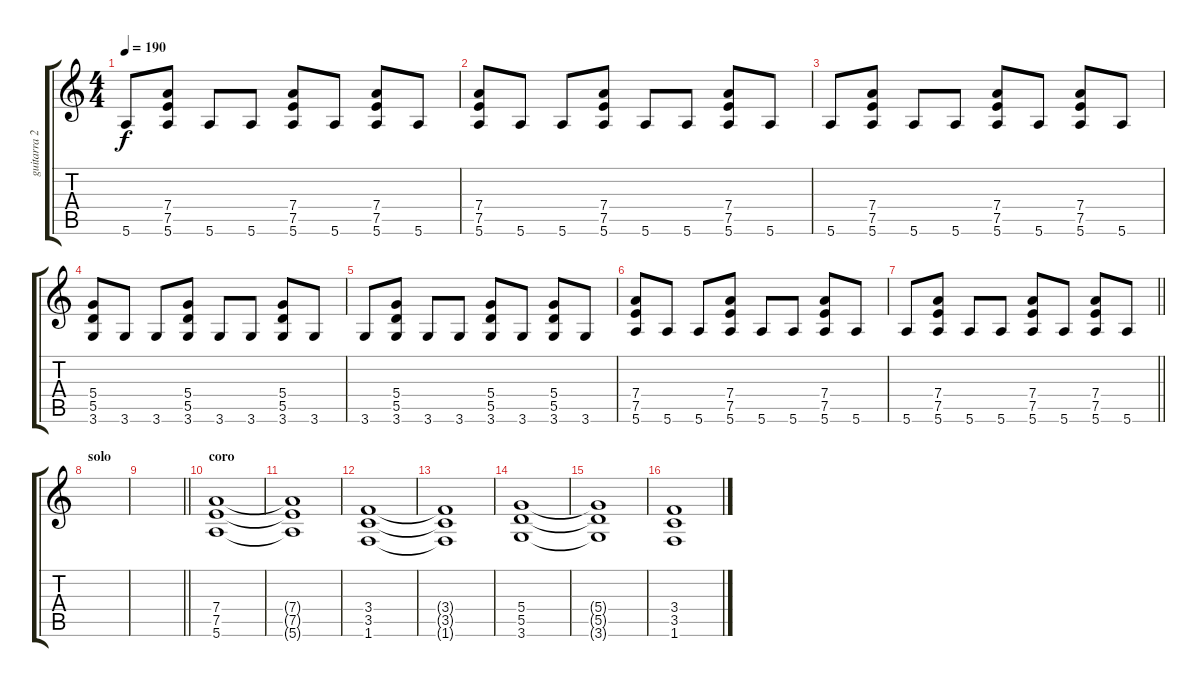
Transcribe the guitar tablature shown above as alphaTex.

\track ("guitarra 2" "guitarra 2") {instrument distortionguitar}
\staff {score tabs}
\tuning (E4 B3 G3 D3 A2 E2) {hide}
\ts (4 4)
\tempo 190
\clef g2
\ks c
5.6.8{dy f} (7.4 7.5 5.6).8 5.6.8 5.6.8 (7.4 7.5 5.6).8 5.6.8 (7.4 7.5 5.6).8 5.6.8 |
(7.4 7.5 5.6).8 5.6.8 5.6.8 (7.4 7.5 5.6).8 5.6.8 5.6.8 (7.4 7.5 5.6).8 5.6.8 |
5.6.8 (7.4 7.5 5.6).8 5.6.8 5.6.8 (7.4 7.5 5.6).8 5.6.8 (7.4 7.5 5.6).8 5.6.8 |
(5.4 5.5 3.6).8 3.6.8 3.6.8 (5.4 5.5 3.6).8 3.6.8 3.6.8 (5.4 5.5 3.6).8 3.6.8 |
3.6.8 (5.4 5.5 3.6).8 3.6.8 3.6.8 (5.4 5.5 3.6).8 3.6.8 (5.4 5.5 3.6).8 3.6.8 |
(7.4 7.5 5.6).8 5.6.8 5.6.8 (7.4 7.5 5.6).8 5.6.8 5.6.8 (7.4 7.5 5.6).8 5.6.8 |
\barLineRight lightlight
5.6.8 (7.4 7.5 5.6).8 5.6.8 5.6.8 (7.4 7.5 5.6).8 5.6.8 (7.4 7.5 5.6).8 5.6.8 |
\section ("" "solo")
|
\barLineRight lightlight
|
\section ("" "coro")
(7.4 7.5 5.6).1 |
(7.4{t} 7.5{t} 5.6{t}).1 |
(3.4 3.5 1.6).1 |
(3.4{t} 3.5{t} 1.6{t}).1 |
(5.4 5.5 3.6).1 |
(5.4{t} 5.5{t} 3.6{t}).1 |
(3.4 3.5 1.6).1
